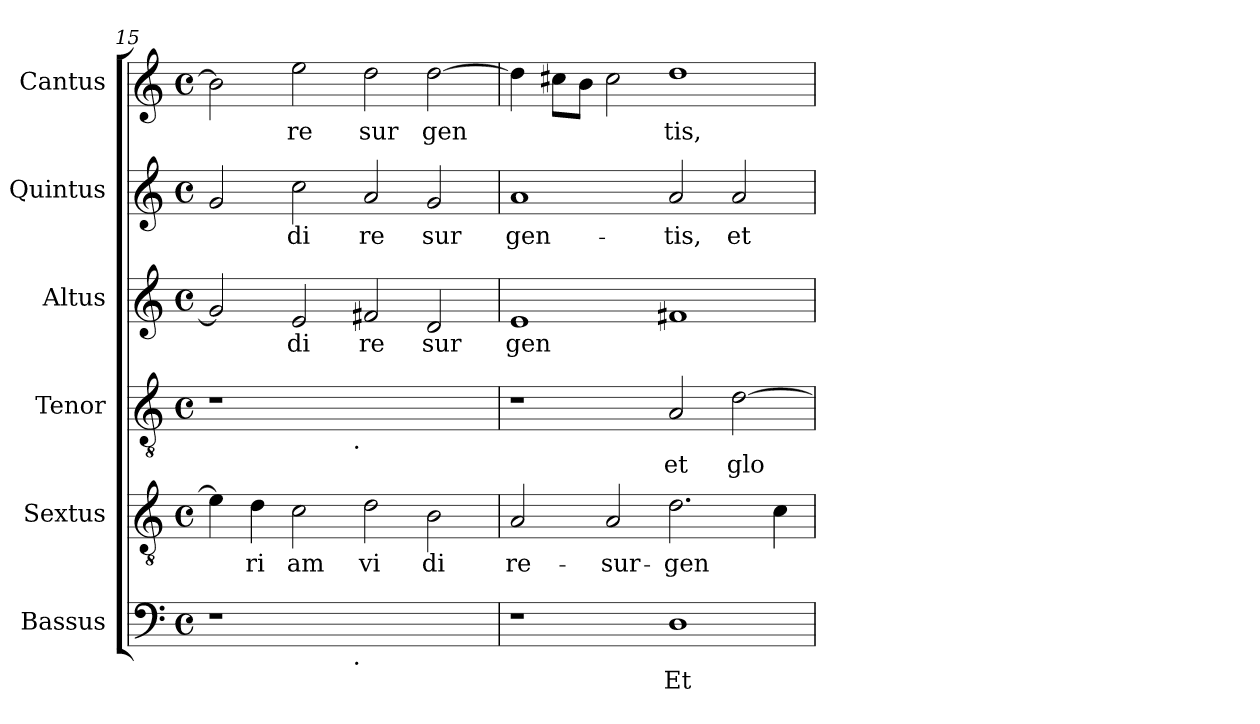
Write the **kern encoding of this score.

**kern	**text	**kern	**text	**kern	**text	**kern	**text	**kern	**text	**kern	**text
*part6	*part6	*part5	*part5	*part4	*part4	*part3	*part3	*part2	*part2	*part1	*part1
*staff6	*staff6	*staff5	*staff5	*staff4	*staff4	*staff3	*staff3	*staff2	*staff2	*staff1	*staff1
*I"Bassus	*	*I"Sextus	*	*I"Tenor	*	*I"Altus	*	*I"Quintus	*	*I"Cantus	*
*clefF4	*	*clefGv2	*	*clefGv2	*	*clefG2	*	*clefG2	*	*clefG2	*
*k[]	*	*k[]	*	*k[]	*	*k[]	*	*k[]	*	*k[]	*
*C:	*	*C:	*	*C:	*	*C:	*	*C:	*	*C:	*
*M4/4	*	*M4/4	*	*M4/4	*	*M4/4	*	*M4/4	*	*M4/4	*
*met(c)	*	*met(c)	*	*met(c)	*	*met(c)	*	*met(c)	*	*met(c)	*
=15	=15	=15	=15	=15	=15	=15	=15	=15	=15	=15	=15
!	!	!	!LO:LY:b:cj	!	!	!	!LO:LY:b:cj	!	!LO:LY:b:cj	!	!LO:LY:b:cj
*^	*	*	*	*^	*	*	*	*	*	*	*
1r	2ryy	.	4e\]	.	1r	2ryy	.	2g/]	.	2g/	.	2b\]	.
!	!	!	!	!LO:LY:b:cj	!	!	!	!	!	!	!	!	!
.	.	.	4d\	ri	.	.	.	.	.	.	.	.	.
!	!	!	!	!LO:LY:b:cj	!	!	!	!	!LO:LY:b:cj	!	!LO:LY:b:cj	!	!LO:LY:b:cj
.	4...ryy	.	2c\	am	.	4...ryy	.	2e/	di	2cc\	di	2ee\	re
!	!	!	!	!	!	!LO:TX:b:t=.	!	!	!	!	!	!	!
!	!LO:TX:b:t=.	!	!	!	!	!	!	!	!	!	!	!	!
.	1ryy	.	.	.	.	1ryy	.	.	.	.	.	.	.
!	!	!	!	!LO:LY:b:cj	!	!	!	!	!LO:LY:b:cj	!	!LO:LY:b:cj	!	!LO:LY:b:cj
1ryy	.	.	2d\	vi	1ryy	.	.	2f#X/	re	2a/	re	2dd\	sur
!	!	!	!	!LO:LY:b:cj	!	!	!	!	!LO:LY:b:cj	!	!LO:LY:b:cj	!	!LO:LY:b:cj
.	.	.	2B\	di	.	.	.	2d/	sur	2g/	sur	[>2dd\	gen
.	32ryy	.	.	.	.	32ryy	.	.	.	.	.	.	.
!!LO:PB:g=z
=16	=16	=16	=16	=16	=16	=16	=16	=16	=16	=16	=16	=16	=16
!	!	!	!	!LO:LY:b:cj	!	!	!	!	!LO:LY:b:cj	!	!LO:LY:b:cj	!	!LO:LY:b:cj
*v	*v	*	*	*	*v	*v	*	*	*	*	*	*	*
1r	.	2A/	re-	1r	.	1e	gen-	1a	gen-	4dd\]	.
!	!	!	!	!	!	!	!	!	!	!	!LO:LY:b:cj
.	.	.	.	.	.	.	.	.	.	8cc#X\L	.
!	!	!	!	!	!	!	!	!	!	!	!LO:LY:b:cj
.	.	.	.	.	.	.	.	.	.	8b\J	.
!	!	!	!LO:LY:b:cj	!	!	!	!	!	!	!	!LO:LY:b:cj
.	.	2A/	-sur-	.	.	.	.	.	.	2cc#\	.
!	!LO:LY:b:cj	!	!LO:LY:b:cj	!	!LO:LY:b:cj	!	!LO:LY:b:cj	!	!LO:LY:b:cj	!	!LO:LY:b:cj
1D	Et	2.d\	-gen-	2A/	et	1f#X	--	2a/	-tis,	1dd	tis,
!	!	!	!	!	!LO:LY:b:cj	!	!	!	!LO:LY:b:cj	!	!
.	.	.	.	[>2d\	glo-	.	.	2a/	et	.	.
!	!	!	!LO:LY:b:cj	!	!	!	!	!	!	!	!
.	.	4c\	--	.	.	.	.	.	.	.	.
=	=	=	=	=	=	=	=	=	=	=	=
*-	*-	*-	*-	*-	*-	*-	*-	*-	*-	*-	*-
